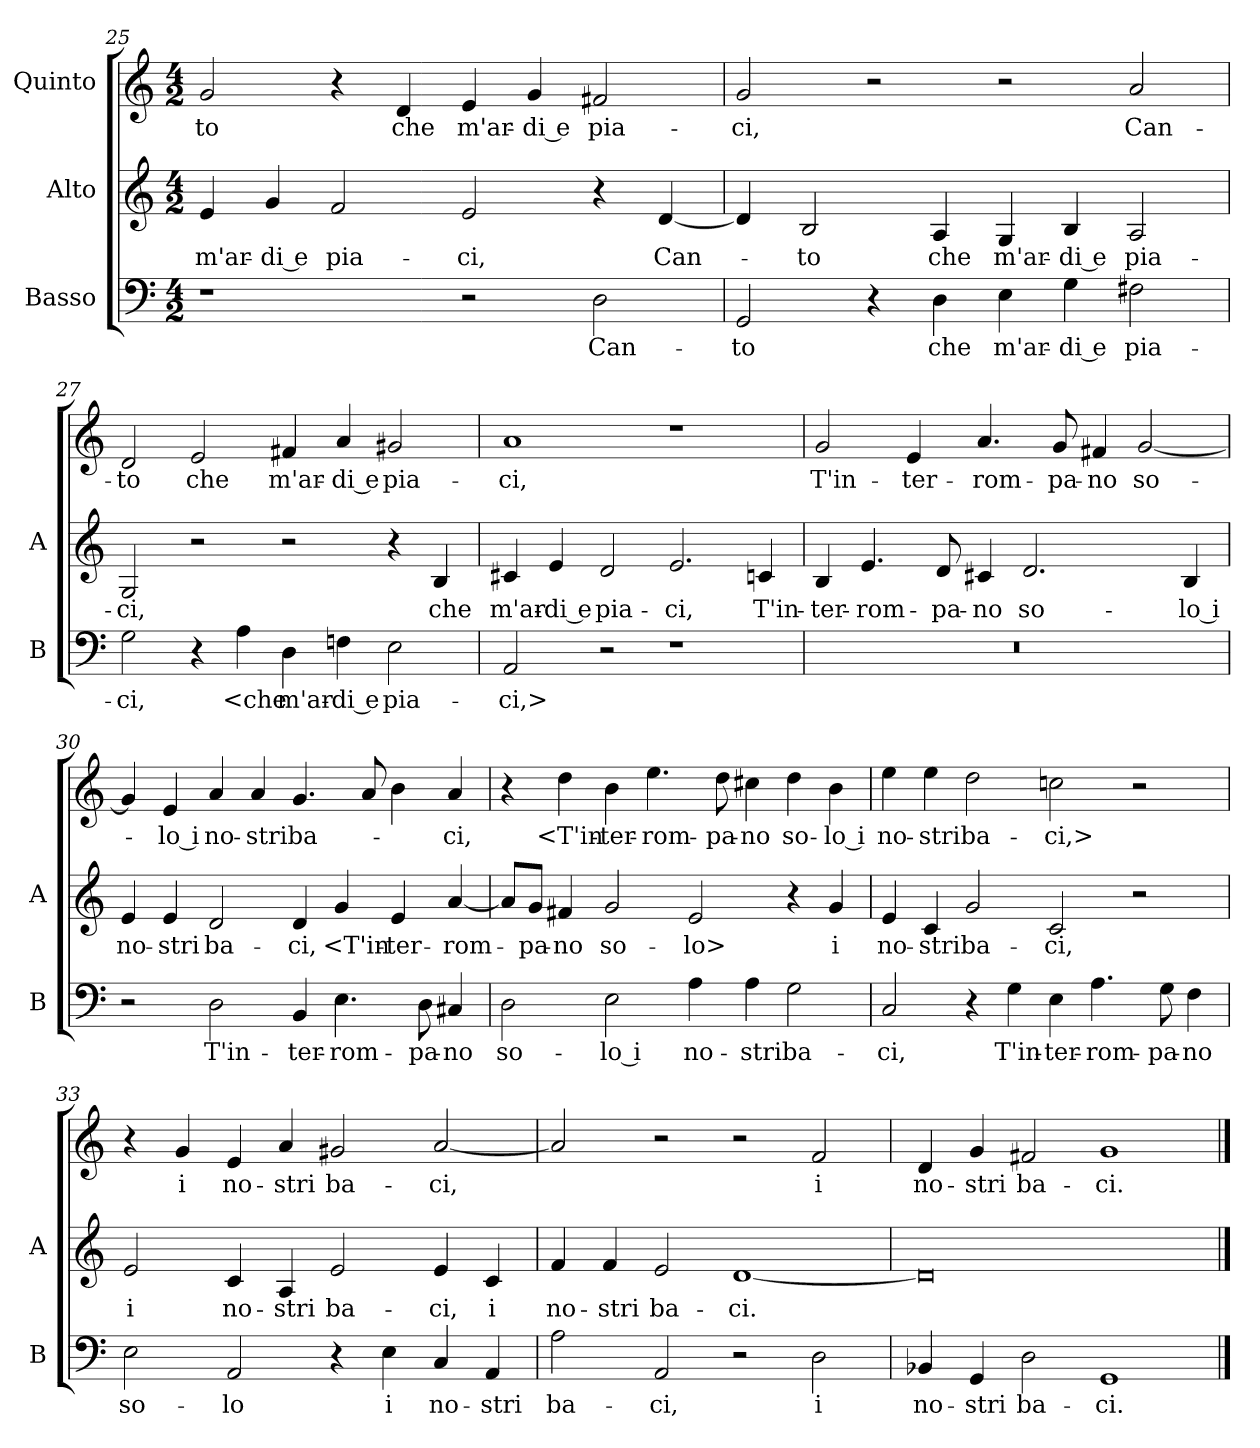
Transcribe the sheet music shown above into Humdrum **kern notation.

**kern	**text	**kern	**text	**kern	**text
*part3	*part3	*part2	*part2	*part1	*part1
*staff3	*staff3	*staff2	*staff2	*staff1	*staff1
*I"Basso	*	*I"Alto	*	*I"Quinto	*
*I'B	*	*I'A	*	*	*
*clefF4	*	*clefG2	*	*clefG2	*
*k[]	*	*k[]	*	*k[]	*
*C:	*	*C:	*	*C:	*
*M4/2	*	*M4/2	*	*M4/2	*
=25	=25	=25	=25	=25	=25
1r	.	4e	m'ar-	2g	-to
.	.	4g	-di e	.	.
.	.	2f	pia-	4r	.
.	.	.	.	4d	che
2r	.	2e	-ci,	4e	m'ar-
.	.	.	.	4g	-di e
2D	Can-	4r	.	2f#X	pia-
.	.	[4d	Can-	.	.
=26	=26	=26	=26	=26	=26
2GG	-to	4d]	.	2g	-ci,
.	.	2B	-to	.	.
4r	.	.	.	2r	.
4D	che	4A	che	.	.
4E	m'ar-	4G	m'ar-	2r	.
4G	-di e	4B	-di e	.	.
2F#X	pia-	2A	pia-	2a	Can-
=27	=27	=27	=27	=27	=27
2G	-ci,	2G	-ci,	2d	-to
4r	.	2r	.	2e	che
4A	<che	.	.	.	.
4D	m'ar-	2r	.	4f#X	m'ar-
4Fn	-di e	.	.	4a	-di e
2E	pia-	4r	.	2g#X	pia-
.	.	4B	che	.	.
=28	=28	=28	=28	=28	=28
2AA	-ci,>	4c#X	m'ar-	1a	-ci,
.	.	4e	-di e	.	.
2r	.	2d	pia-	.	.
1r	.	2.e	-ci,	1r	.
.	.	4cn	T'in-	.	.
=29	=29	=29	=29	=29	=29
0r	.	4B	-ter-	2g	T'in-
.	.	4.e	-rom-	.	.
.	.	.	.	4e	-ter-
.	.	8d	-pa-	.	.
.	.	4c#X	-no	4.a	-rom-
.	.	2.d	so-	.	.
.	.	.	.	8g	-pa-
.	.	.	.	4f#X	-no
.	.	.	.	[2g	so-
.	.	4B	-lo i	.	.
=30	=30	=30	=30	=30	=30
2r	.	4e	no-	4g]	.
.	.	4e	-stri	4e	-lo i
2D	T'in-	2d	ba-	4a	no-
.	.	.	.	4a	-stri
4BB	-ter-	4d	-ci,	4.g	ba-
4.E	-rom-	4g	<T'in-	.	.
.	.	.	.	8a	.
.	.	4e	-ter-	4b	.
8D	-pa-	.	.	.	.
4C#X	-no	[4a	-rom-	4a	-ci,
=31	=31	=31	=31	=31	=31
2D	so-	8a/L]	.	4r	.
.	.	8g/J	-pa-	.	.
.	.	4f#X	-no	4dd	<T'in-
2E	-lo i	2g	so-	4b	-ter-
.	.	.	.	4.ee	-rom-
4A	no-	2e	-lo>	.	.
.	.	.	.	8dd	-pa-
4A	-stri	.	.	4cc#X	-no
2G	ba-	4r	.	4dd	so-
.	.	4g	i	4b	-lo i
=32	=32	=32	=32	=32	=32
2C	-ci,	4e	no-	4ee	no-
.	.	4c	-stri	4ee	-stri
4r	.	2g	ba-	2dd	ba-
4G	T'in-	.	.	.	.
4E	-ter-	2c	-ci,	2ccn	-ci,>
4.A	-rom-	.	.	.	.
.	.	2r	.	2r	.
8G	-pa-	.	.	.	.
4F	-no	.	.	.	.
=33	=33	=33	=33	=33	=33
2E	so-	2e	i	4r	.
.	.	.	.	4g	i
2AA	-lo	4c	no-	4e	no-
.	.	4A	-stri	4a	-stri
4r	.	2e	ba-	2g#X	ba-
4E	i	.	.	.	.
4C	no-	4e	-ci,	[2a	-ci,
4AA	-stri	4c	i	.	.
=34	=34	=34	=34	=34	=34
2A	ba-	4f	no-	2a]	.
.	.	4f	-stri	.	.
2AA	-ci,	2e	ba-	2r	.
2r	.	[1d	-ci.	2r	.
2D	i	.	.	2f	i
=35	=35	=35	=35	=35	=35
4BB-X	no-	0d]	.	4d	no-
4GG	-stri	.	.	4g	-stri
2D	ba-	.	.	2f#X	ba-
1GG	-ci.	.	.	1g	-ci.
==	==	==	==	==	==
*-	*-	*-	*-	*-	*-
